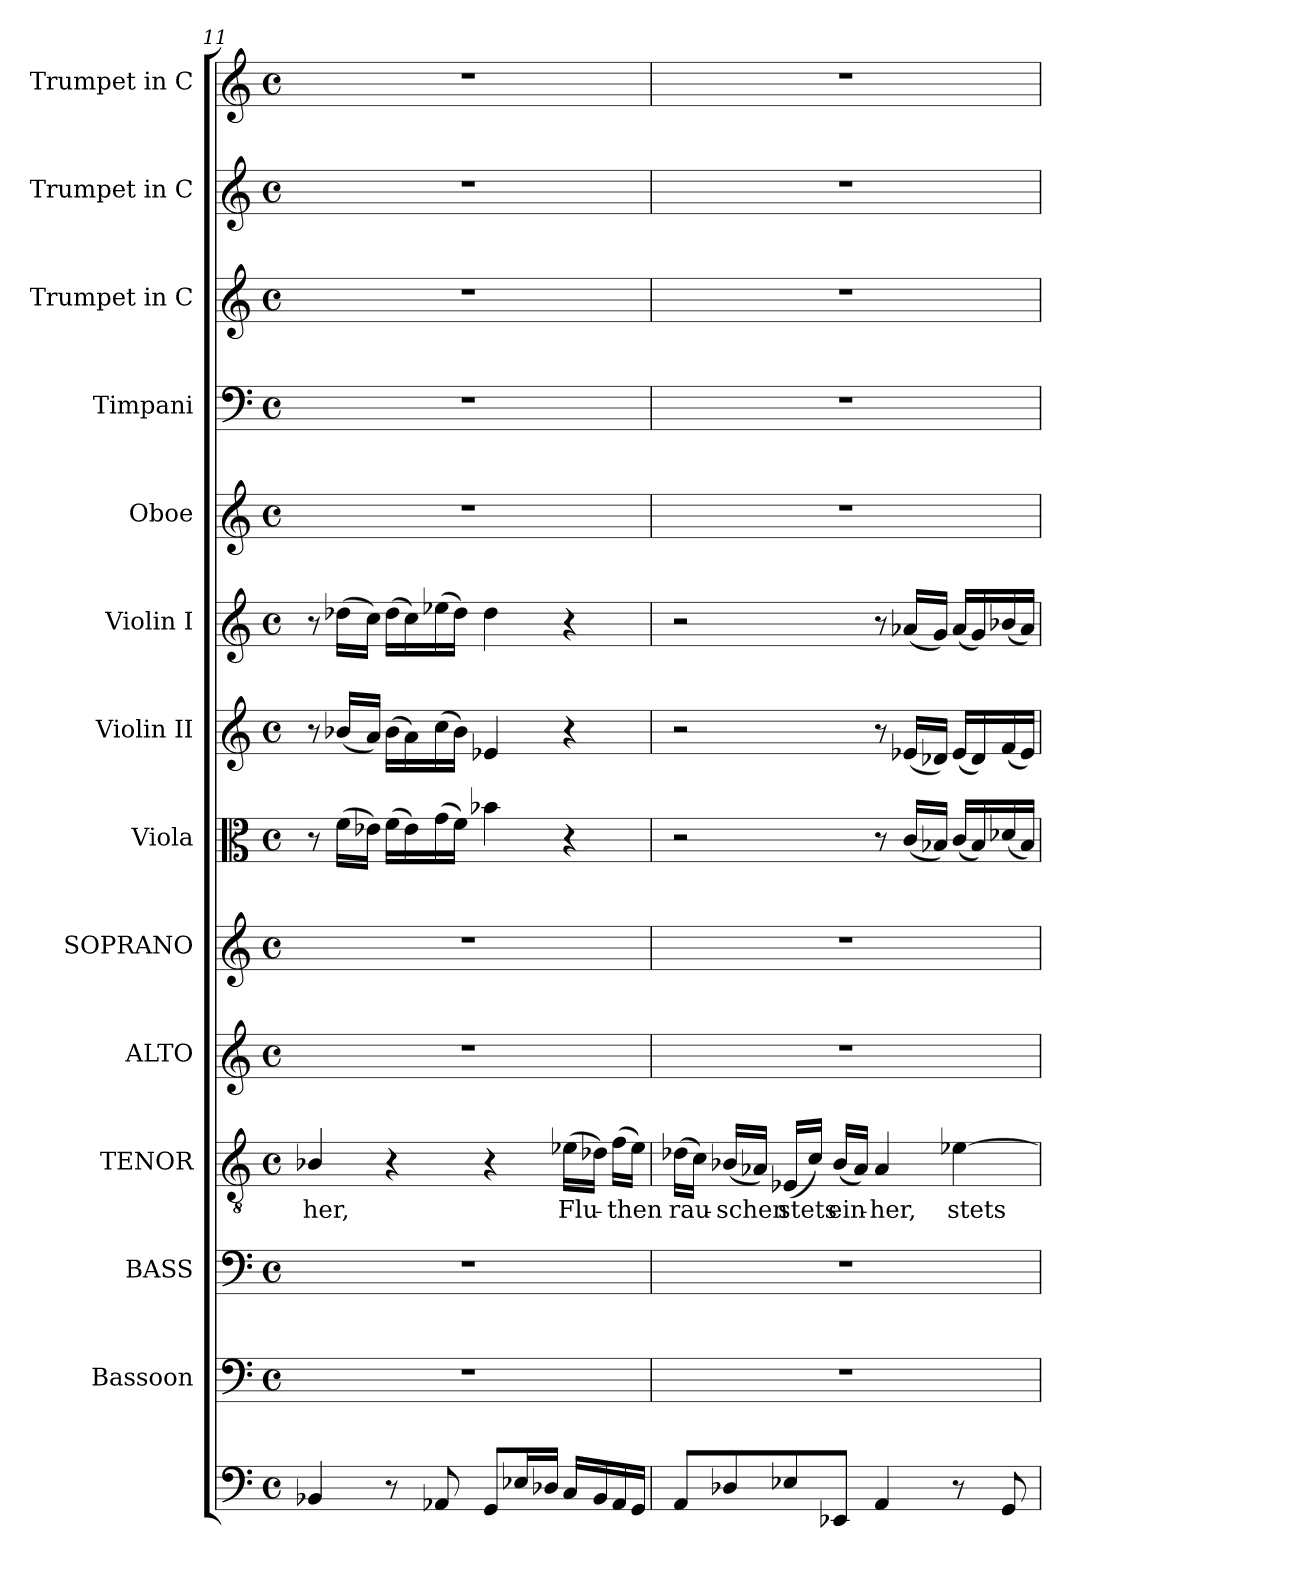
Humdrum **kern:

**kern	**kern	**kern	**kern	**text	**kern	**kern	**kern	**kern	**kern	**kern	**kern	**kern	**kern	**kern
*part14	*part13	*part12	*part11	*part11	*part10	*part9	*part8	*part7	*part6	*part5	*part4	*part3	*part2	*part1
*staff14	*staff13	*staff12	*staff11	*staff11	*staff10	*staff9	*staff8	*staff7	*staff6	*staff5	*staff4	*staff3	*staff2	*staff1
*	*I"Bassoon	*I"BASS	*I"TENOR	*	*I"ALTO	*I"SOPRANO	*I"Viola	*I"Violin II	*I"Violin I	*I"Oboe	*I"Timpani	*I"Trumpet in C	*I"Trumpet in C	*I"Trumpet in C
*	*	*	*	*	*I'Alto	*I'Soprano	*I'Viola	*I'Violin II	*I'Violin I	*I'Oboe	*I'Timp.	*	*	*
*clefF4	*clefF4	*clefF4	*clefGv2	*	*clefG2	*clefG2	*clefC3	*clefG2	*clefG2	*clefG2	*clefF4	*clefG2	*clefG2	*clefG2
*	*	*	*ITrd7c12	*	*	*	*	*	*	*	*	*	*	*
*k[]	*k[]	*k[]	*k[]	*	*k[]	*k[]	*k[]	*k[]	*k[]	*k[]	*k[]	*k[]	*k[]	*k[]
*C:	*C:	*C:	*C:	*	*C:	*C:	*C:	*C:	*C:	*C:	*C:	*C:	*C:	*C:
*M4/4	*M4/4	*M4/4	*M4/4	*	*M4/4	*M4/4	*M4/4	*M4/4	*M4/4	*M4/4	*M4/4	*M4/4	*M4/4	*M4/4
*met(c)	*met(c)	*met(c)	*met(c)	*	*met(c)	*met(c)	*met(c)	*met(c)	*met(c)	*met(c)	*met(c)	*met(c)	*met(c)	*met(c)
=11	=11	=11	=11	=11	=11	=11	=11	=11	=11	=11	=11	=11	=11	=11
!	!	!	!	!LO:LY:b:color=#000000	!	!	!	!	!	!	!	!	!	!
4BB-i/	1r	1r	4BB-i/	-her,	1r	1r	8r	8r	8r	1r	1r	1r	1r	1r
.	.	.	.	.	.	.	(16fi\LL	(16b-i/LL	(16dd-Xi\LL	.	.	.	.	.
.	.	.	.	.	.	.	16e-i\JJ)	16ai/JJ)	16cci\JJ)	.	.	.	.	.
8r	.	.	4r	.	.	.	(16fi\LL	(16b-i\LL	(16dd-i\LL	.	.	.	.	.
.	.	.	.	.	.	.	16e-i\)	16ai\)	16cci\)	.	.	.	.	.
8AA-Xi/	.	.	.	.	.	.	(16gi\	(16cci\	(16ee-i\	.	.	.	.	.
.	.	.	.	.	.	.	16fi\JJ)	16b-i\JJ)	16dd-i\JJ)	.	.	.	.	.
8GGi/L	.	.	4r	.	.	.	4b-i\	4e-i/	4dd-i\	.	.	.	.	.
16E-i/L	.	.	.	.	.	.	.	.	.	.	.	.	.	.
16D-Xi/JJ	.	.	.	.	.	.	.	.	.	.	.	.	.	.
!	!	!	!	!LO:LY:b:color=#000000	!	!	!	!	!	!	!	!	!	!
16Ci/LL	.	.	(16E-i\LL	Flu-	.	.	4r	4r	4r	.	.	.	.	.
16BB-i/	.	.	16D-Xi\JJ)	.	.	.	.	.	.	.	.	.	.	.
!	!	!	!	!LO:LY:b:color=#000000	!	!	!	!	!	!	!	!	!	!
16AA-i/	.	.	(16Fi\LL	-then	.	.	.	.	.	.	.	.	.	.
16GGi/JJ	.	.	16E-i\JJ)	.	.	.	.	.	.	.	.	.	.	.
=12	=12	=12	=12	=12	=12	=12	=12	=12	=12	=12	=12	=12	=12	=12
!	!	!	!	!LO:LY:b:color=#000000	!	!	!	!	!	!	!	!	!	!
8AAi/L	1r	1r	(16D-Xi\LL	rau-	1r	1r	2r	2r	2r	1r	1r	1r	1r	1r
.	.	.	16Ci\JJ)	.	.	.	.	.	.	.	.	.	.	.
!	!	!	!	!LO:LY:b:color=#000000	!	!	!	!	!	!	!	!	!	!
8D-Xi/	.	.	(16BB-i/LL	-schen	.	.	.	.	.	.	.	.	.	.
.	.	.	16AA-Xi/JJ)	.	.	.	.	.	.	.	.	.	.	.
!	!	!	!	!LO:LY:b:color=#000000	!	!	!	!	!	!	!	!	!	!
8E-i/	.	.	(16EE-i/LL	stets	.	.	.	.	.	.	.	.	.	.
.	.	.	16Ci/JJ)	.	.	.	.	.	.	.	.	.	.	.
!	!	!	!	!LO:LY:b:color=#000000	!	!	!	!	!	!	!	!	!	!
8EE-i/J	.	.	(16BB-i/LL	ein-	.	.	.	.	.	.	.	.	.	.
.	.	.	16AA-i/JJ)	.	.	.	.	.	.	.	.	.	.	.
!	!	!	!	!LO:LY:b:color=#000000	!	!	!	!	!	!	!	!	!	!
4AAi/	.	.	4AA-i/	-her,	.	.	8r	8r	8r	.	.	.	.	.
.	.	.	.	.	.	.	(16ci/LL	(16e-i/LL	(16a-Xi/LL	.	.	.	.	.
.	.	.	.	.	.	.	16B-i/JJ)	16d-Xi/JJ)	16gi/JJ)	.	.	.	.	.
!	!	!	!	!LO:LY:b:color=#000000	!	!	!	!	!	!	!	!	!	!
8r	.	.	[4E-i\	stets	.	.	(16ci/LL	(16e-i/LL	(16a-i/LL	.	.	.	.	.
.	.	.	.	.	.	.	16B-i/)	16d-i/)	16gi/)	.	.	.	.	.
8GGi/	.	.	.	.	.	.	(16d-Xi/	(16fi/	(16b-i/	.	.	.	.	.
.	.	.	.	.	.	.	16B-i/JJ)	16e-i/JJ)	16a-i/JJ)	.	.	.	.	.
=	=	=	=	=	=	=	=	=	=	=	=	=	=	=
*-	*-	*-	*-	*-	*-	*-	*-	*-	*-	*-	*-	*-	*-	*-
